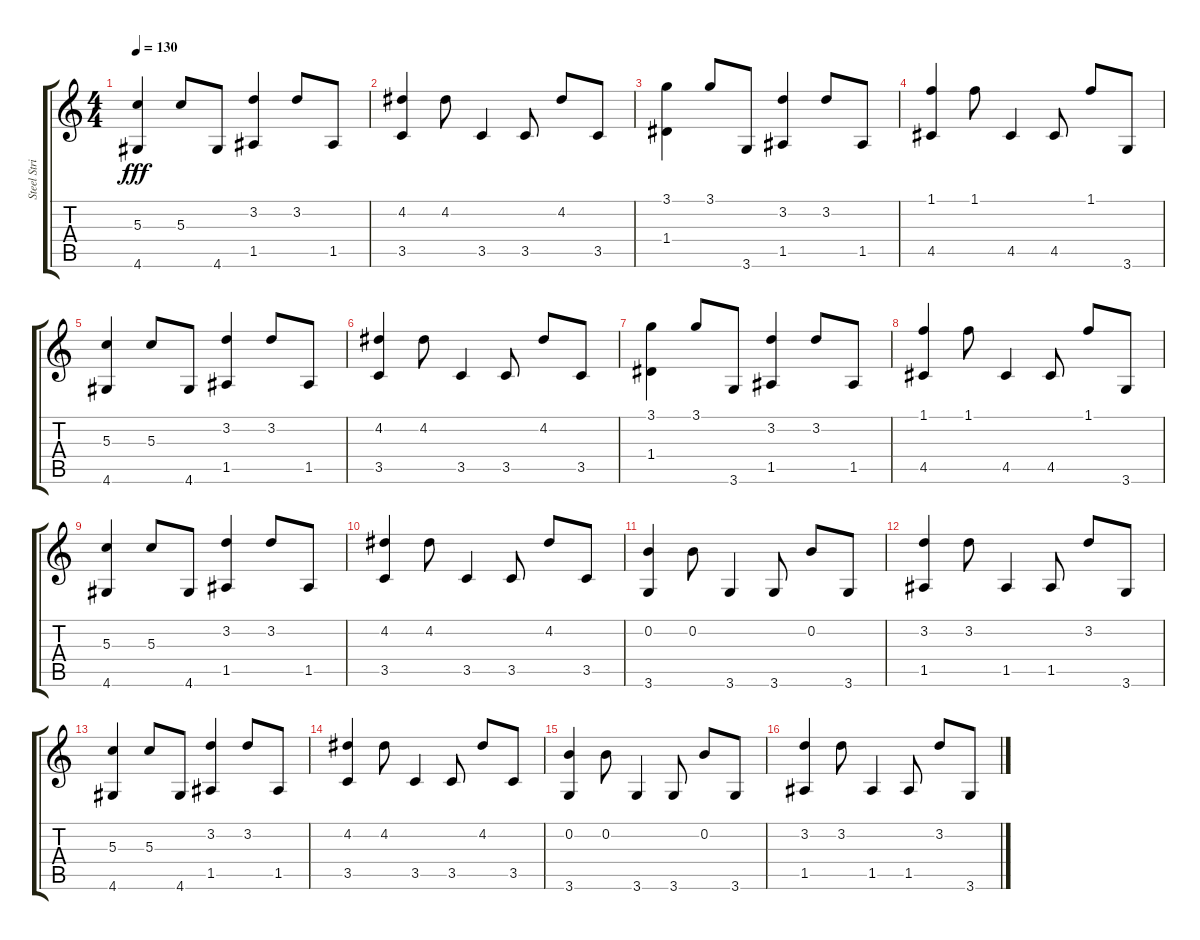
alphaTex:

\track ("Steel String Guitar" "Steel Stri") {instrument acousticguitarsteel}
\staff {score tabs}
\tuning (E4 B3 G3 D3 A2 E2) {hide}
\ts (4 4)
\tempo 130
\clef g2
\ks c
(5.3 4.6).4{dy fff} 5.3.8 4.6.8 (3.2 1.5).4 3.2.8 1.5.8 |
(4.2 3.5).4 4.2.8 3.5.4 3.5.8 4.2.8 3.5.8 |
(3.1 1.4).4 3.1.8 3.6.8 (3.2 1.5).4 3.2.8 1.5.8 |
(1.1 4.5).4 1.1.8 4.5.4 4.5.8 1.1.8 3.6.8 |
(5.3 4.6).4 5.3.8 4.6.8 (3.2 1.5).4 3.2.8 1.5.8 |
(4.2 3.5).4 4.2.8 3.5.4 3.5.8 4.2.8 3.5.8 |
(3.1 1.4).4 3.1.8 3.6.8 (3.2 1.5).4 3.2.8 1.5.8 |
(1.1 4.5).4 1.1.8 4.5.4 4.5.8 1.1.8 3.6.8 |
(5.3 4.6).4 5.3.8 4.6.8 (3.2 1.5).4 3.2.8 1.5.8 |
(4.2 3.5).4 4.2.8 3.5.4 3.5.8 4.2.8 3.5.8 |
(0.2 3.6).4 0.2.8 3.6.4 3.6.8 0.2.8 3.6.8 |
(3.2 1.5).4 3.2.8 1.5.4 1.5.8 3.2.8 3.6.8 |
(5.3 4.6).4 5.3.8 4.6.8 (3.2 1.5).4 3.2.8 1.5.8 |
(4.2 3.5).4 4.2.8 3.5.4 3.5.8 4.2.8 3.5.8 |
(0.2 3.6).4 0.2.8 3.6.4 3.6.8 0.2.8 3.6.8 |
(3.2 1.5).4 3.2.8 1.5.4 1.5.8 3.2.8 3.6.8
